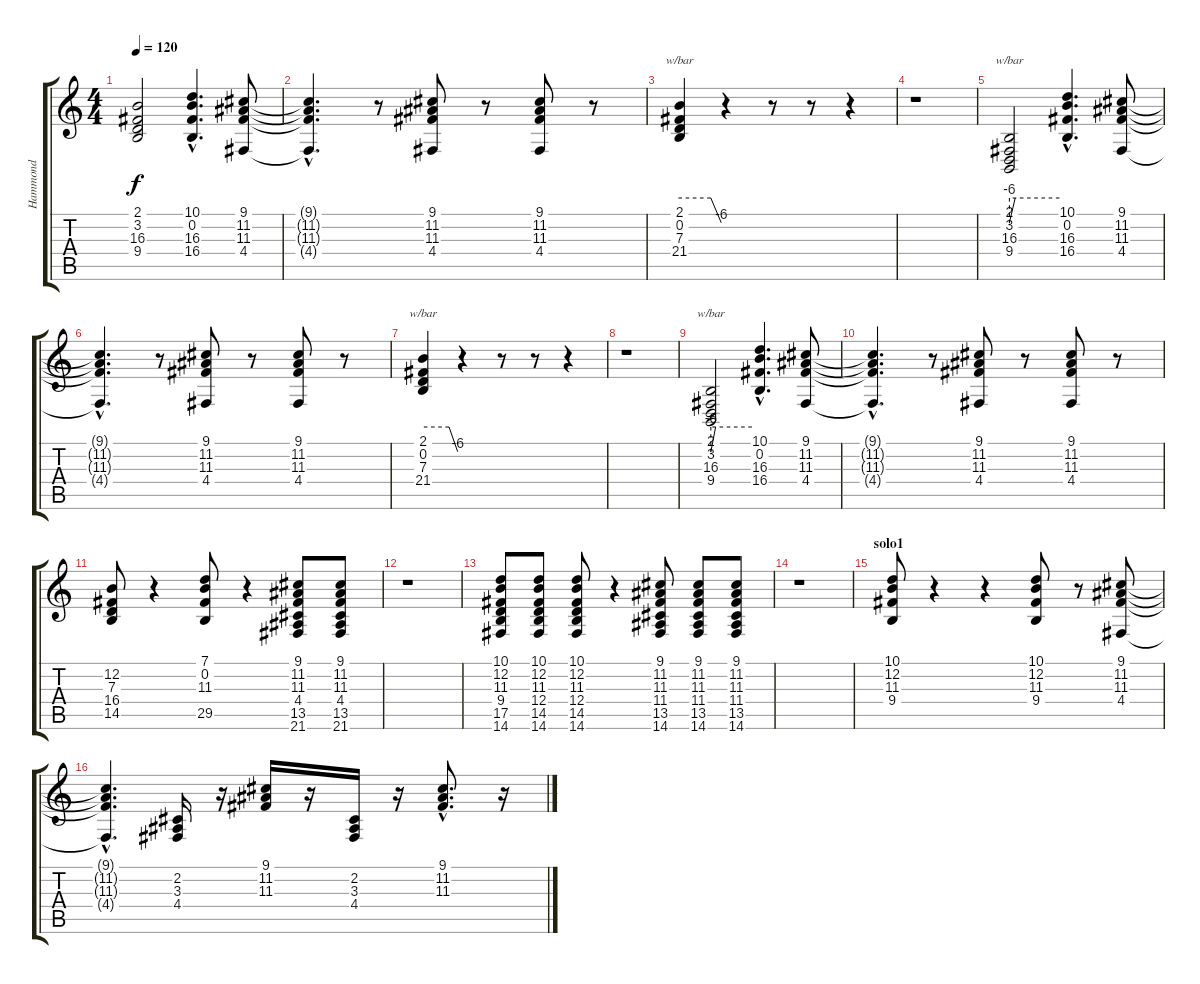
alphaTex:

\track ("Hammond" "Hammond") {instrument drawbarorgan}
\staff {score tabs}
\tuning (E4 B3 G3 D3 A2 E2) {hide}
\ts (4 4)
\tempo 120
\clef g2
\ks c
(2.1 3.2 16.3 9.4).2{dy f} (10.1{hac} 0.2{hac} 16.3{hac} 16.4{hac}).4{d} (9.1 11.2 11.3 4.4).8 |
(9.1{hac t} 11.2{hac t} 11.3{hac t} 4.4{hac t}).4{d} r.8 (9.1 11.2 11.3 4.4).8 r.8 (9.1 11.2 11.3 4.4).8 r.8 |
(2.1 0.2 7.3 21.4).4{tbe (custom default 0 0 45 0 60 -24)} r.4 r.8 r.8 r.4 |
r.1 |
(2.1 3.2 16.3 9.4).2{tbe (custom default 0 -24 7 0 60 0)} (10.1{hac} 0.2{hac} 16.3{hac} 16.4{hac}).4{d} (9.1 11.2 11.3 4.4).8 |
(9.1{hac t} 11.2{hac t} 11.3{hac t} 4.4{hac t}).4{d} r.8 (9.1 11.2 11.3 4.4).8 r.8 (9.1 11.2 11.3 4.4).8 r.8 |
(2.1 0.2 7.3 21.4).4{tbe (custom default 0 0 45 0 60 -24)} r.4 r.8 r.8 r.4 |
r.1 |
(2.1 3.2 16.3 9.4).2{tbe (custom default 0 -24 7 0 60 0)} (10.1{hac} 0.2{hac} 16.3{hac} 16.4{hac}).4{d} (9.1 11.2 11.3 4.4).8 |
(9.1{hac t} 11.2{hac t} 11.3{hac t} 4.4{hac t}).4{d} r.8 (9.1 11.2 11.3 4.4).8 r.8 (9.1 11.2 11.3 4.4).8 r.8 |
(12.2 7.3 16.4 14.5).8 r.4 (7.1 0.2 11.3 29.5).8 r.4 (9.1 11.2 11.3 4.4 13.5 21.6).8 (9.1 11.2 11.3 4.4 13.5 21.6).8 |
r.1 |
(10.1 12.2 11.3 9.4 17.5 14.6).8 (10.1 12.2 11.3 12.4 14.5 14.6).8 (10.1 12.2 11.3 12.4 14.5 14.6).8 r.4 (9.1 11.2 11.3 11.4 13.5 14.6).8 (9.1 11.2 11.3 11.4 13.5 14.6).8 (9.1 11.2 11.3 11.4 13.5 14.6).8 |
r.1 |
\section ("" "solo1")
(10.1 12.2 11.3 9.4).8 r.4 r.4 (10.1 12.2 11.3 9.4).8 r.8 (9.1 11.2 11.3 4.4).8 |
(9.1{hac t} 11.2{hac t} 11.3{hac t} 4.4{hac t}).4{d} (2.2 3.3 4.4).16 r.16 (9.1 11.2 11.3).16 r.16 (2.2 3.3 4.4).16 r.16 (9.1{hac} 11.2{hac} 11.3{hac}).8{d} r.16
